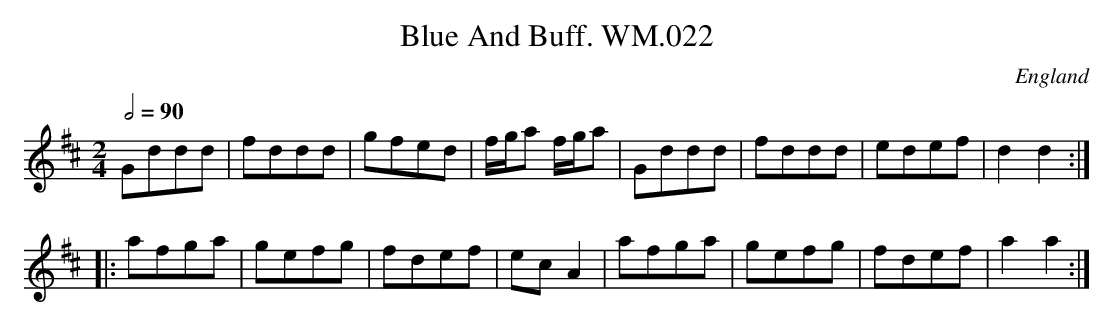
X:1
T:Blue And Buff. WM.022
L:1/8
M:2/4
O:England
Q:1/2=90
K:D
Gddd|fddd|gfed|f/g/a f/g/a|Gddd|fddd|edef|d2d2:|!
|:afga|gefg|fdef|ecA2|afga|gefg|fdef|a2a2:|
